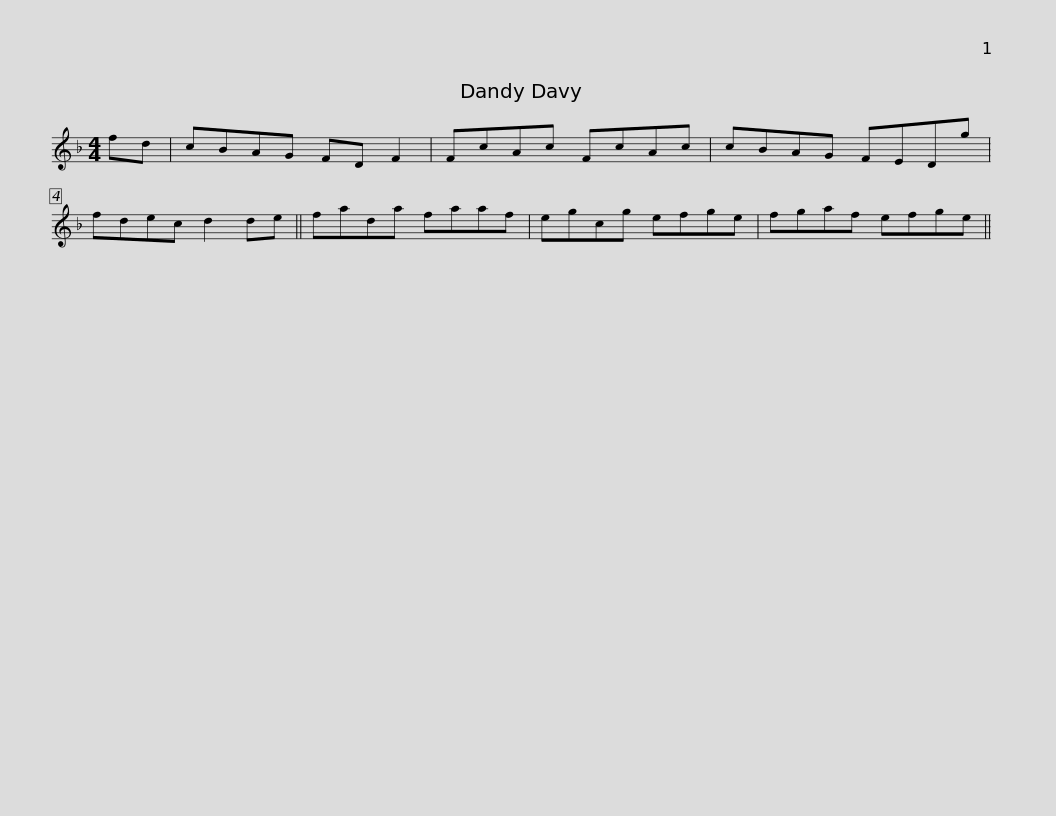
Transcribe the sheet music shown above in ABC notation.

X:1
L:1/8
M:4/4
I:linebreak $
K:F
V:1 treble
V:1
 fd | cBAG FD F2 | FcAc FcAc | cBAG FEDg | fdec d2 de || %5
 fada faaf |$ egcg efge | fgaf efge || %8
